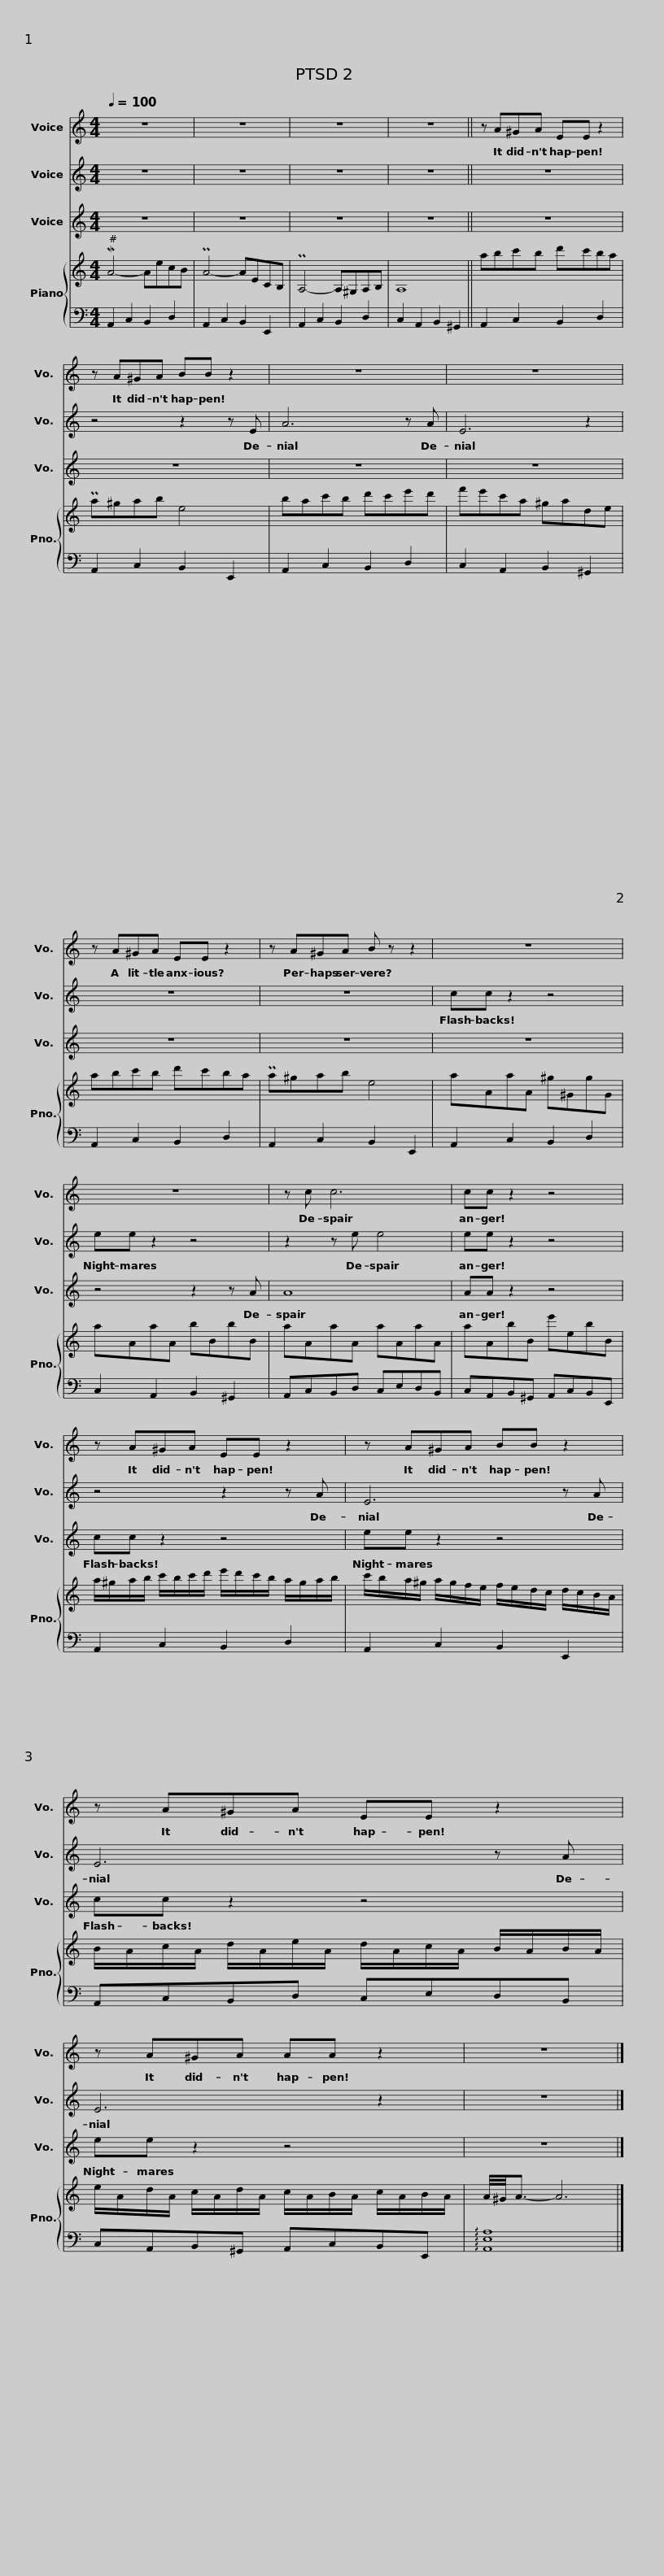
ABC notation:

X:1
%%score 1 2 3 { 4 | 5 }
L:1/8
Q:1/4=100
M:4/4
I:linebreak $
K:C
V:1 treble
V:2 treble
V:3 treble
V:4 treble
V:5 bass
V:1
 z8 | z8 | z8 | z8 || z A^GA EE z2 |$ %5
 z A^GA BB z2 | z8 | z8 |$ z A^GA EE z2 | z A^GA B z z2 | %10
 z8 |$ z8 | z c c6 | cc z2 z4 |$ z A^GA EE z2 | %15
 z A^GA BB z2 |$ z A^GA EE z2 | z A^GA AA z2 | z8 |] %19
V:2
 z8 | z8 | z8 | z8 || z8 |$ %5
 z4 z2 z E | A6 z A | E6 z2 |$ z8 | z8 | %10
 cc z2 z4 |$ ee z2 z4 | z2 z e e4 | ee z2 z4 |$ z4 z2 z A | %15
 E6 z A |$ E6 z A | E6 z2 | z8 |] %19
V:3
 z8 | z8 | z8 | z8 || z8 |$ %5
 z8 | z8 | z8 |$ z8 | z8 | %10
 z8 |$ z4 z2 z A | A8 | AA z2 z4 |$ cc z2 z4 | %15
 ee z2 z4 |$ cc z2 z4 | ee z2 z4 | z8 |] %19
V:4
 MA4- AecB | PA4- AECB, | PA,4- A,^G,A,B, | A,8 || abc'b d'c'ba |$ %5
 Pa^gab e4 | bac'b d'c'e'd' | f'e'c'a ^gade |$ abc'b d'c'ba | Pa^gab e4 | %10
 aAaA ^g^GgG |$ aAaA bBbB | aAaA aAaA | aAbB e'ebB |$ a/^g/a/b/ c'/b/c'/d'/ e'/d'/c'/b/ a/g/a/b/ | %15
 c'/b/a/^g/ a/g/f/e/ f/e/d/c/ d/c/B/A/ |$ B/A/c/A/ d/A/e/A/ d/A/c/A/ B/A/B/A/ | e/A/d/A/ c/A/d/A/ c/A/B/A/ c/A/B/A/ | A/4^G/4A3/2- A6 |] %19
V:5
 A,,2 C,2 B,,2 D,2 | A,,2 C,2 B,,2 E,,2 | A,,2 C,2 B,,2 D,2 | C,2 A,,2 B,,2 ^G,,2 || A,,2 C,2 B,,2 D,2 |$ %5
 A,,2 C,2 B,,2 E,,2 | A,,2 C,2 B,,2 D,2 | C,2 A,,2 B,,2 ^G,,2 |$ A,,2 C,2 B,,2 D,2 | A,,2 C,2 B,,2 E,,2 | %10
 A,,2 C,2 B,,2 D,2 |$ C,2 A,,2 B,,2 ^G,,2 | A,,C,B,,D, C,E,D,B,, | C,A,,B,,^G,, A,,C,B,,E,, |$ A,,2 C,2 B,,2 D,2 | %15
 A,,2 C,2 B,,2 E,,2 |$ A,,C,B,,D, C,E,D,B,, | C,A,,B,,^G,, A,,C,B,,E,, | !arpeggio![A,,E,A,]8 |] %19
